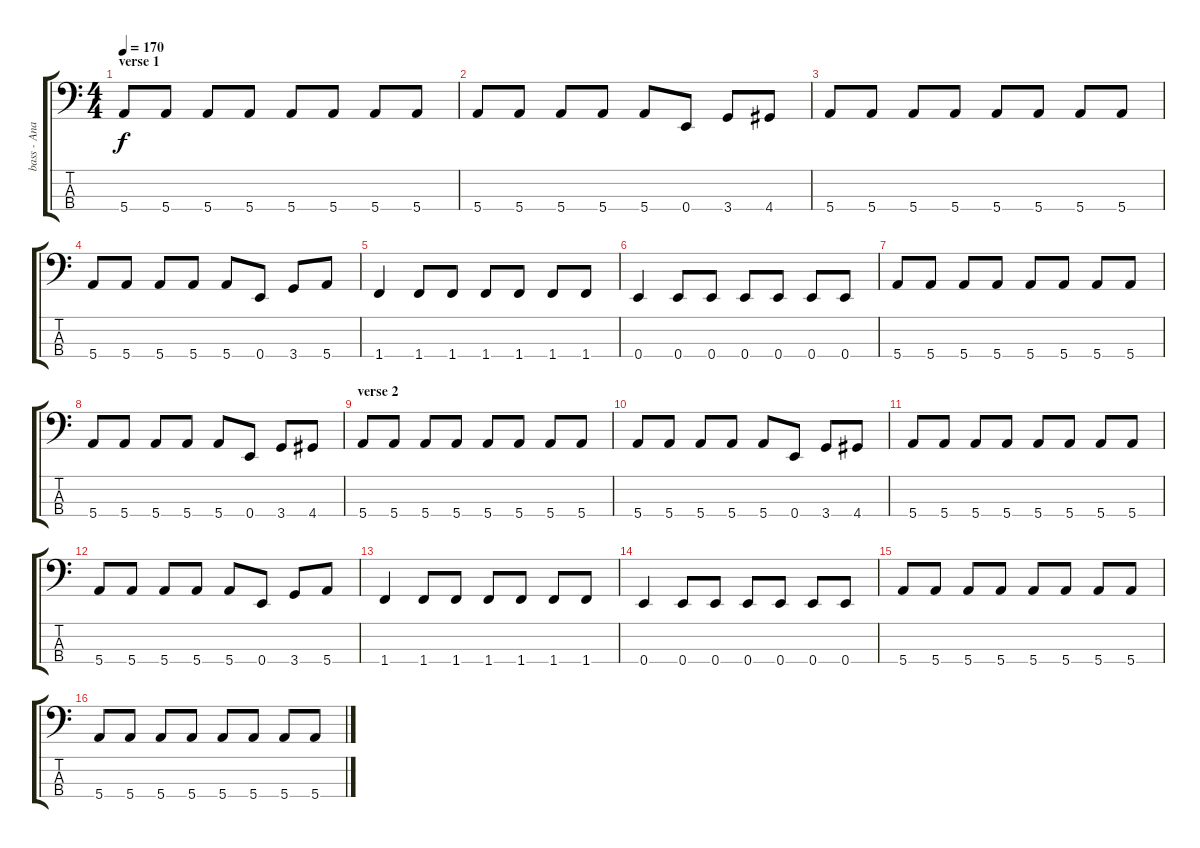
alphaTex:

\track ("bass - Anas" "bass - Ana") {instrument electricbasspick}
\staff {score tabs}
\tuning (G2 D2 A1 E1) {hide}
\ts (4 4)
\section ("" "verse 1")
\tempo 170
\clef f4
\ks c
5.4.8{dy f} 5.4.8 5.4.8 5.4.8 5.4.8 5.4.8 5.4.8 5.4.8 |
5.4.8 5.4.8 5.4.8 5.4.8 5.4.8 0.4.8 3.4.8 4.4.8 |
5.4.8 5.4.8 5.4.8 5.4.8 5.4.8 5.4.8 5.4.8 5.4.8 |
5.4.8 5.4.8 5.4.8 5.4.8 5.4.8 0.4.8 3.4.8 5.4.8 |
1.4.4 1.4.8 1.4.8 1.4.8 1.4.8 1.4.8 1.4.8 |
0.4.4 0.4.8 0.4.8 0.4.8 0.4.8 0.4.8 0.4.8 |
5.4.8 5.4.8 5.4.8 5.4.8 5.4.8 5.4.8 5.4.8 5.4.8 |
5.4.8 5.4.8 5.4.8 5.4.8 5.4.8 0.4.8 3.4.8 4.4.8 |
\section ("" "verse 2")
5.4.8 5.4.8 5.4.8 5.4.8 5.4.8 5.4.8 5.4.8 5.4.8 |
5.4.8 5.4.8 5.4.8 5.4.8 5.4.8 0.4.8 3.4.8 4.4.8 |
5.4.8 5.4.8 5.4.8 5.4.8 5.4.8 5.4.8 5.4.8 5.4.8 |
5.4.8 5.4.8 5.4.8 5.4.8 5.4.8 0.4.8 3.4.8 5.4.8 |
1.4.4 1.4.8 1.4.8 1.4.8 1.4.8 1.4.8 1.4.8 |
0.4.4 0.4.8 0.4.8 0.4.8 0.4.8 0.4.8 0.4.8 |
5.4.8 5.4.8 5.4.8 5.4.8 5.4.8 5.4.8 5.4.8 5.4.8 |
5.4.8 5.4.8 5.4.8 5.4.8 5.4.8 5.4.8 5.4.8 5.4.8
